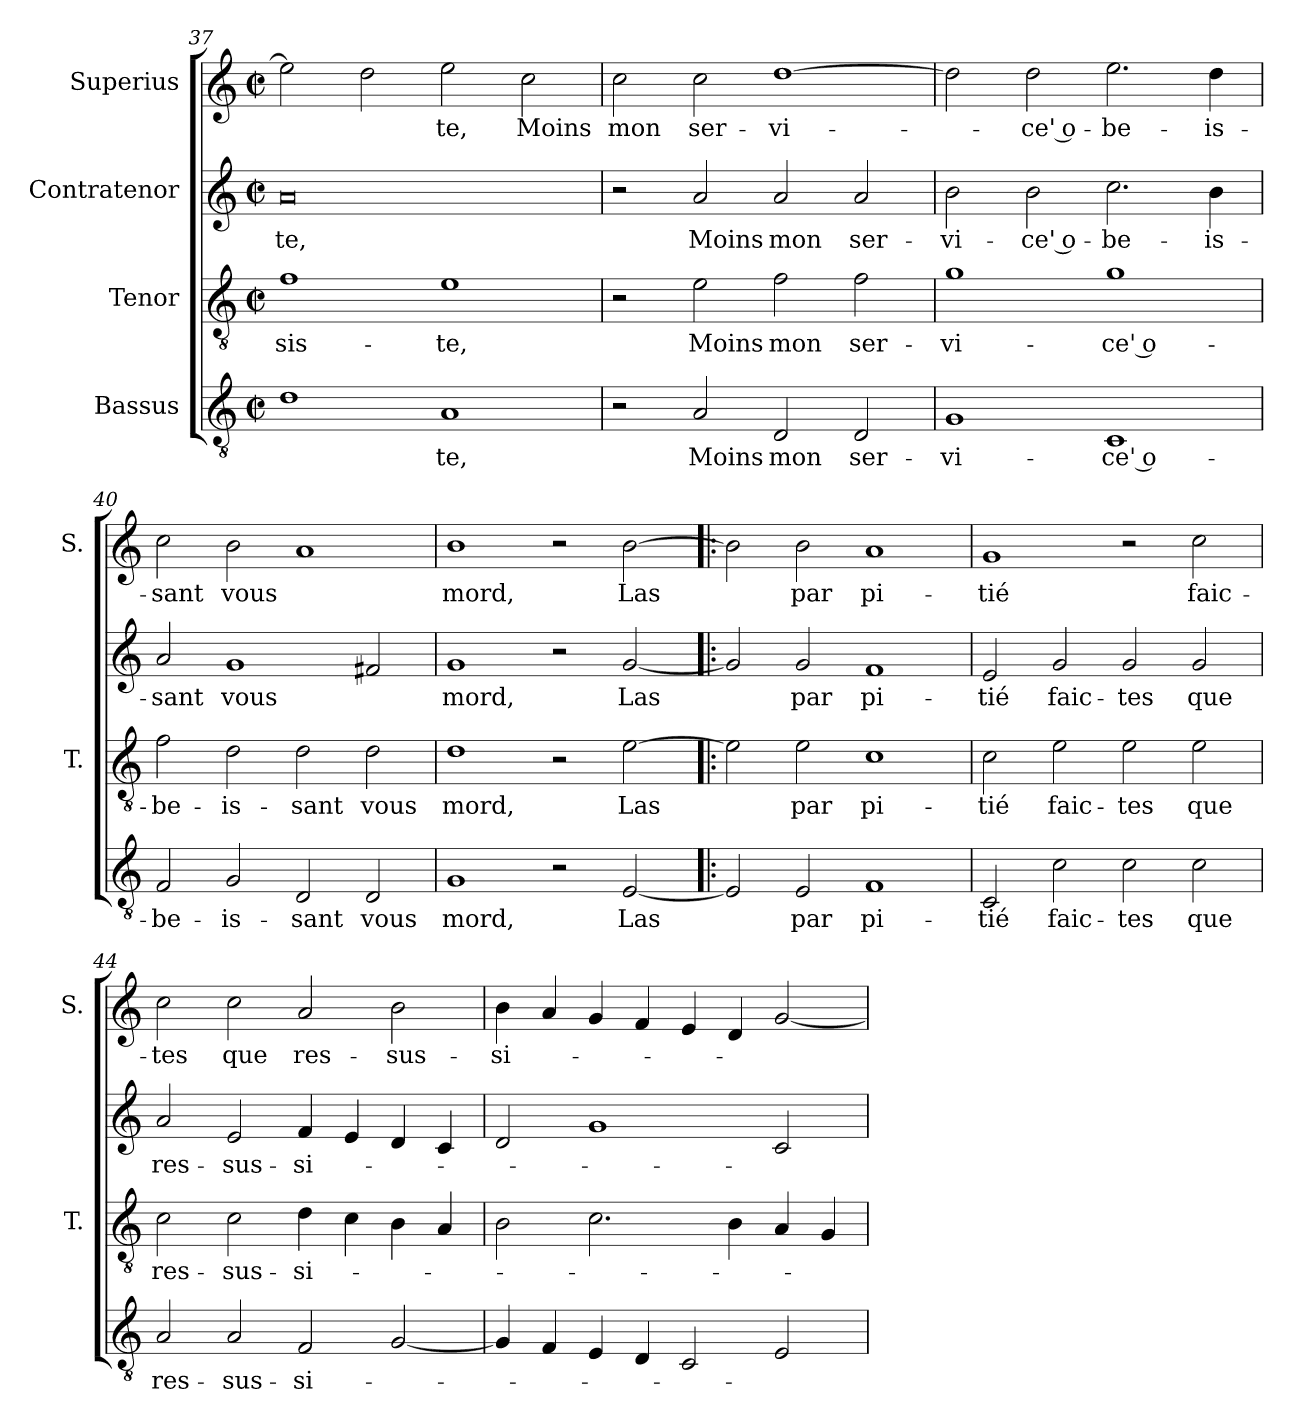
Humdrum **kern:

**kern	**text	**kern	**text	**kern	**text	**kern	**text
*part4	*part4	*part3	*part3	*part2	*part2	*part1	*part1
*staff4	*staff4	*staff3	*staff3	*staff2	*staff2	*staff1	*staff1
*I"Bassus	*	*I"Tenor	*	*I"Contratenor	*	*I"Superius	*
*	*	*I'T.	*	*	*	*I'S.	*
!!LO:LB:g=z
*clefGv2	*	*clefGv2	*	*clefG2	*	*clefG2	*
*ITrd7c12	*	*	*	*	*	*	*
*k[]	*	*k[]	*	*k[]	*	*k[]	*
*C:	*	*C:	*	*C:	*	*C:	*
*M2/2	*	*M2/2	*	*M2/2	*	*M2/2	*
*met(c|)	*	*met(c|)	*	*met(c|)	*	*met(c|)	*
=37	=37	=37	=37	=37	=37	=37	=37
1D\	.	1f\	-sis-	0a/	-te,	2ee\]	.
.	.	.	.	.	.	2dd\	.
1AA/	-te,	1e\	-te,	.	.	2ee\	-te,
.	.	.	.	.	.	2cc\	Moins
=38	=38	=38	=38	=38	=38	=38	=38
2r	.	2r	.	2r	.	2cc\	mon
2AA/	Moins	2e\	Moins	2a/	Moins	2cc\	ser-
2DD/	mon	2f\	mon	2a/	mon	[1dd\	-vi-
2DD/	ser-	2f\	ser-	2a/	ser-	.	.
=39	=39	=39	=39	=39	=39	=39	=39
1GG/	-vi-	1g\	-vi-	2b\	-vi-	2dd\]	.
.	.	.	.	2b\	-ce' o-	2dd\	-ce' o-
1CC/	-ce' o-	1g\	-ce' o-	2.cc\	-be-	2.ee\	-be-
.	.	.	.	4b\	-is-	4dd\	-is-
=40	=40	=40	=40	=40	=40	=40	=40
2FF/	-be-	2f\	-be-	2a/	-sant	2cc\	-sant
2GG/	-is-	2d\	-is-	1g/	vous	2b\	vous
2DD/	-sant	2d\	-sant	.	.	1a/	.
2DD/	vous	2d\	vous	2f#X/	.	.	.
=41	=41	=41	=41	=41	=41	=41	=41
1GG/	mord,	1d\	mord,	1g/	mord,	1b\	mord,
2r	.	2r	.	2r	.	2r	.
[2EE/	Las	[2e\	Las	[2g/	Las	[2b\	Las
!!LO:LB:g=z
=42!|:	=42!|:	=42!|:	=42!|:	=42!|:	=42!|:	=42!|:	=42!|:
2EE/]	.	2e\]	.	2g/]	.	2b\]	.
2EE/	par	2e\	par	2g/	par	2b\	par
1FF/	pi-	1c\	pi-	1f/	pi-	1a/	pi-
=43	=43	=43	=43	=43	=43	=43	=43
2CC/	-tié	2c\	-tié	2e/	-tié	1g/	-tié
2C\	faic-	2e\	faic-	2g/	faic-	.	.
2C\	-tes	2e\	-tes	2g/	-tes	2r	.
2C\	que	2e\	que	2g/	que	2cc\	faic-
=44	=44	=44	=44	=44	=44	=44	=44
2AA/	res-	2c\	res-	2a/	res-	2cc\	-tes
2AA/	-sus-	2c\	-sus-	2e/	-sus-	2cc\	que
2FF/	-si-	4d\	-si-	4f/	-si-	2a/	res-
.	.	4c\	.	4e/	.	.	.
[2GG/	.	4B\	.	4d/	.	2b\	-sus-
.	.	4A/	.	4c/	.	.	.
=45	=45	=45	=45	=45	=45	=45	=45
4GG/]	.	2B\	.	2d/	.	4b\	-si-
4FF/	.	.	.	.	.	4a/	.
4EE/	.	2.c\	.	1g/	.	4g/	.
4DD/	.	.	.	.	.	4f/	.
2CC/	.	.	.	.	.	4e/	.
.	.	4B\	.	.	.	4d/	.
2EE/	.	4A/	.	2c/	.	[2g/	.
.	.	4G/	.	.	.	.	.
=	=	=	=	=	=	=	=
*-	*-	*-	*-	*-	*-	*-	*-
